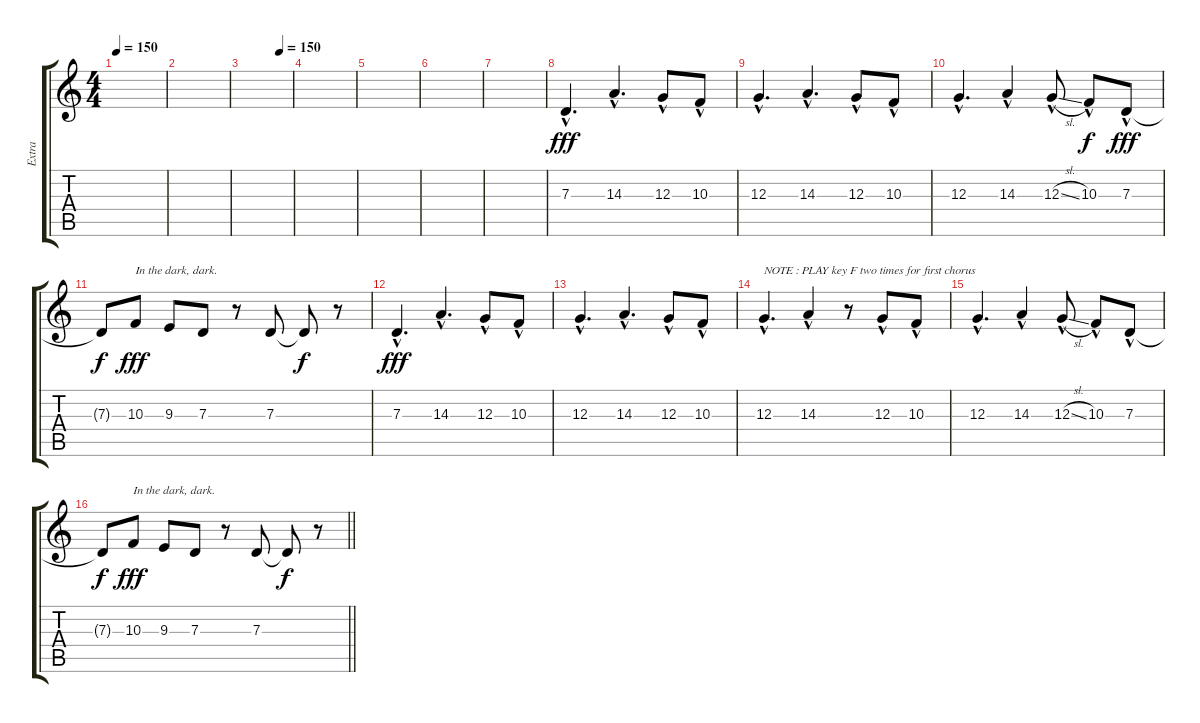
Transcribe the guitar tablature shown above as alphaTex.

\track ("Extra" "Extra") {instrument fx7echoes}
\staff {score tabs}
\tuning (E4 B3 G3 D3 A2 E2) {hide}
\ts (4 4)
\tempo 150
\clef g2
\ks c
|
|
\tempo (150 0.75)
|
|
|
|
|
7.3{hac}.4{d dy fff volume 16 balance 8 instrument distortionguitar} 14.3{hac}.4{d} 12.3{hac}.8 10.3{hac}.8 |
12.3{hac}.4{d} 14.3{hac}.4{d} 12.3{hac}.8 10.3{hac}.8 |
12.3{hac}.4{d} 14.3{hac}.4 12.3{sl hac}.8 10.3{hac}.8{dy f} 7.3{hac}.8{dy fff} |
7.3{t}.8{dy f} 10.3.8{txt "In the dark, dark." dy fff volume 14 balance 16 instrument overdrivenguitar} 9.3.8 7.3.8 r.8 7.3.8 7.3{t}.8{dy f} r.8{volume 16 balance 8 instrument distortionguitar} |
7.3{hac}.4{d dy fff} 14.3{hac}.4{d} 12.3{hac}.8 10.3{hac}.8 |
12.3{hac}.4{d} 14.3{hac}.4{d} 12.3{hac}.8 10.3{hac}.8 |
12.3{hac}.4{d txt "NOTE : PLAY key F two times for first chorus"} 14.3{hac}.4 r.8 12.3{hac}.8 10.3{hac}.8 |
12.3{hac}.4{d} 14.3{hac}.4 12.3{sl hac}.8 10.3{hac}.8 7.3{hac}.8 |
\barLineRight lightlight
7.3{t}.8{dy f} 10.3.8{txt "In the dark, dark." dy fff volume 14 balance 16 instrument overdrivenguitar} 9.3.8 7.3.8 r.8 7.3.8 7.3{t}.8{dy f} r.8{volume 16 balance 8}
